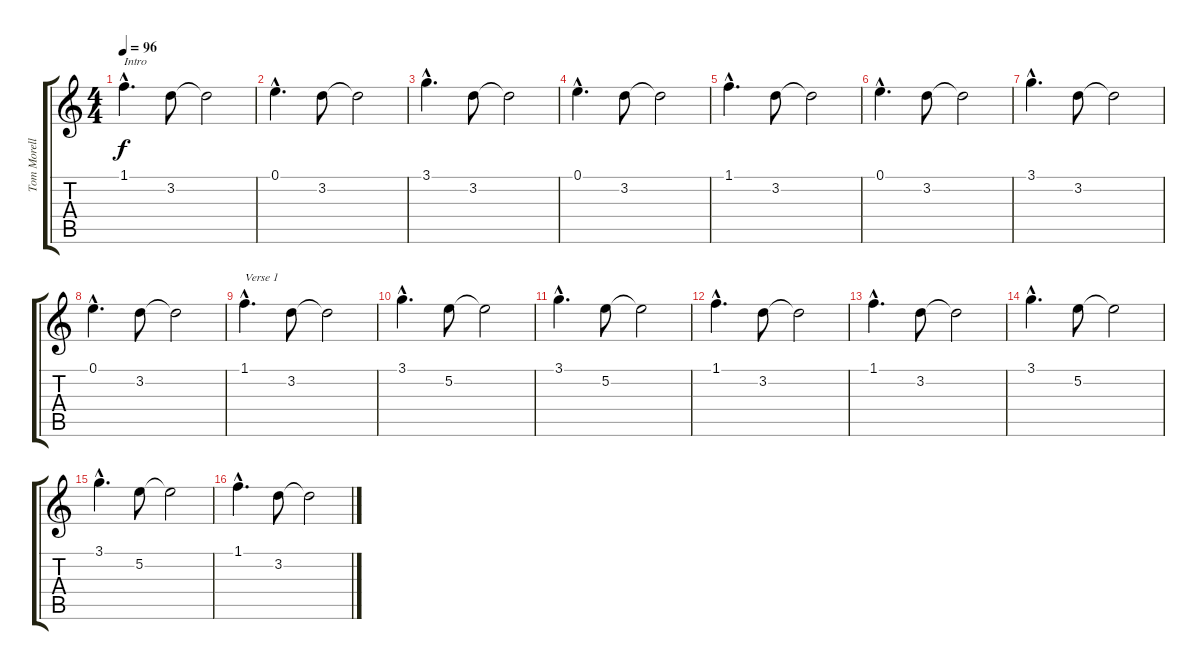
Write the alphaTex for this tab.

\track ("Tom Morello" "Tom Morell") {instrument electricguitarclean}
\staff {score tabs}
\tuning (E4 B3 G3 D3 A2 E2) {hide}
\ts (4 4)
\tempo 96
\clef g2
\ks c
1.1{hac}.4{d txt "Intro" dy f instrument electricguitarclean} 3.2.8 3.2{t}.2 |
0.1{hac}.4{d} 3.2.8 3.2{t}.2 |
3.1{hac}.4{d} 3.2.8 3.2{t}.2 |
0.1{hac}.4{d} 3.2.8 3.2{t}.2 |
1.1{hac}.4{d} 3.2.8 3.2{t}.2 |
0.1{hac}.4{d} 3.2.8 3.2{t}.2 |
3.1{hac}.4{d} 3.2.8 3.2{t}.2 |
0.1{hac}.4{d} 3.2.8 3.2{t}.2 |
1.1{hac}.4{d txt "Verse 1"} 3.2.8 3.2{t}.2 |
3.1{hac}.4{d} 5.2.8 5.2{t}.2 |
3.1{hac}.4{d} 5.2.8 5.2{t}.2 |
1.1{hac}.4{d} 3.2.8 3.2{t}.2 |
1.1{hac}.4{d} 3.2.8 3.2{t}.2 |
3.1{hac}.4{d} 5.2.8 5.2{t}.2 |
3.1{hac}.4{d} 5.2.8 5.2{t}.2 |
1.1{hac}.4{d} 3.2.8 3.2{t}.2
